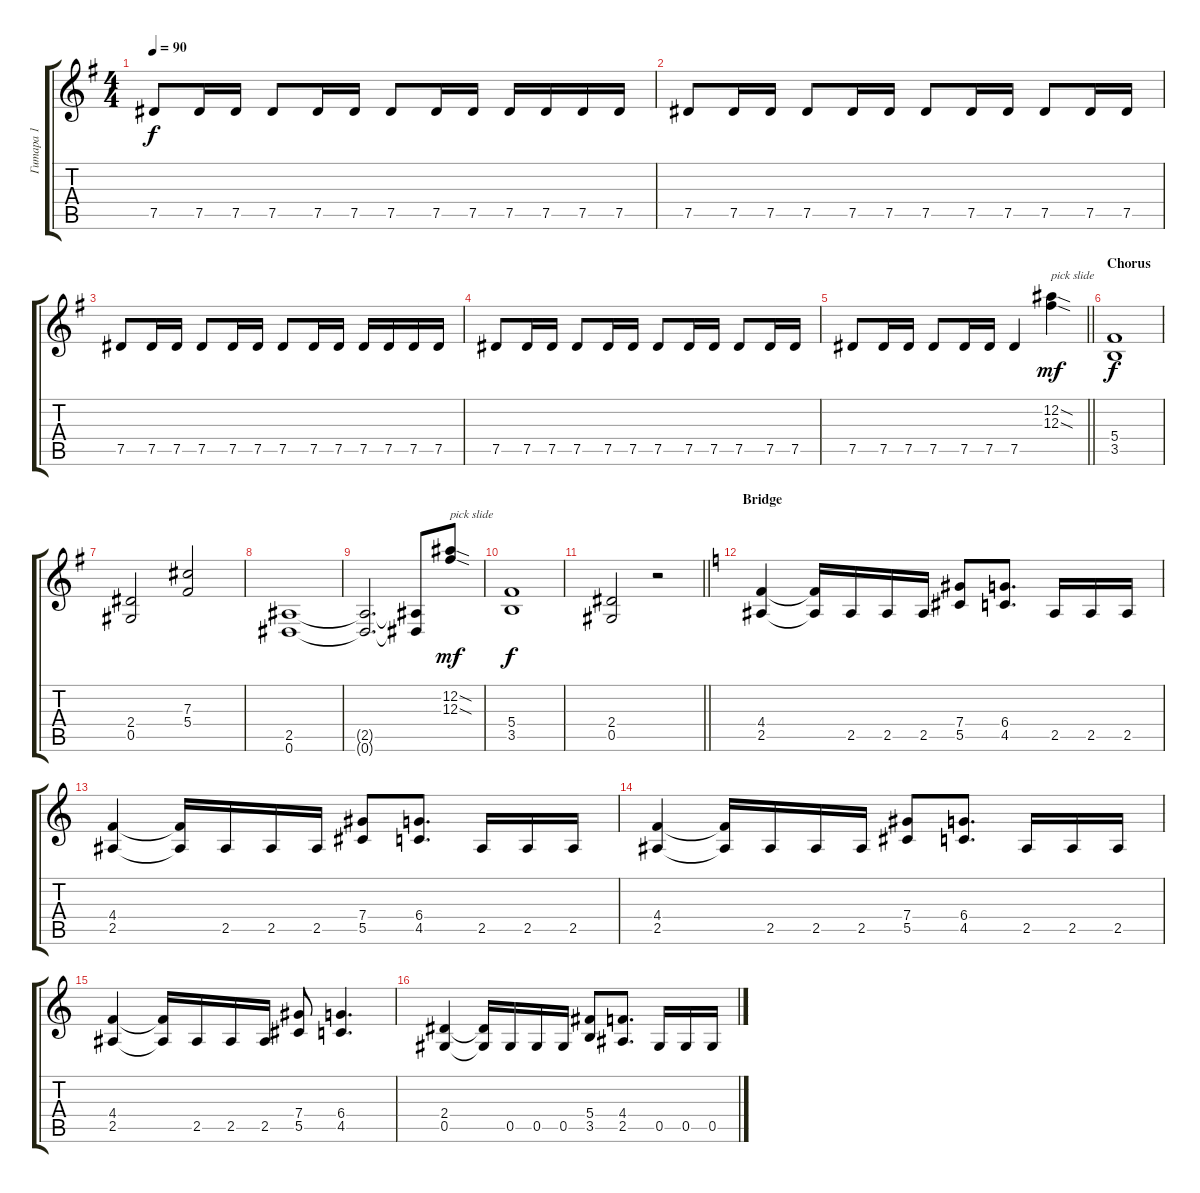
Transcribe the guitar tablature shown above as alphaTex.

\track ("Гитара 1" "Гитара 1") {instrument distortionguitar}
\staff {score tabs}
\tuning (Eb4 Bb3 Gb3 Db3 Ab2 Eb2) {hide}
\ts (4 4)
\tempo 90
\clef g2
\ks eminor
7.5.8{dy f} 7.5.16 7.5.16 7.5.8 7.5.16 7.5.16 7.5.8 7.5.16 7.5.16 7.5.16 7.5.16 7.5.16 7.5.16 |
7.5.8 7.5.16 7.5.16 7.5.8 7.5.16 7.5.16 7.5.8 7.5.16 7.5.16 7.5.8 7.5.16 7.5.16 |
7.5.8 7.5.16 7.5.16 7.5.8 7.5.16 7.5.16 7.5.8 7.5.16 7.5.16 7.5.16 7.5.16 7.5.16 7.5.16 |
7.5.8 7.5.16 7.5.16 7.5.8 7.5.16 7.5.16 7.5.8 7.5.16 7.5.16 7.5.8 7.5.16 7.5.16 |
\barLineRight lightlight
7.5.8 7.5.16 7.5.16 7.5.8 7.5.16 7.5.16 7.5.4 (12.2{sod} 12.3{sod}).4{txt "pick slide" dy mf} |
\section ("" "Chorus")
(5.4 3.5).1{dy f volume 13} |
(2.4 0.5).2 (7.3 5.4).2 |
(2.5 0.6).1 |
(2.5{t} 0.6{t}).2{d} (2.5{t} 0.6{t}).8 (12.2{sod} 12.3{sod}).8{txt "pick slide" dy mf} |
(5.4 3.5).1{dy f volume 13} |
\barLineRight lightlight
(2.4 0.5).2 r.2 |
\section ("" "Bridge")
\ks c
(4.4 2.5).4 (4.4{t} 2.5{t}).16 2.5.16 2.5.16 2.5.16 (7.4 5.5).8 (6.4 4.5).8{d} 2.5.16 2.5.16 2.5.16 |
(4.4 2.5).4 (4.4{t} 2.5{t}).16 2.5.16 2.5.16 2.5.16 (7.4 5.5).8 (6.4 4.5).8{d} 2.5.16 2.5.16 2.5.16 |
(4.4 2.5).4 (4.4{t} 2.5{t}).16 2.5.16 2.5.16 2.5.16 (7.4 5.5).8 (6.4 4.5).8{d} 2.5.16 2.5.16 2.5.16 |
(4.4 2.5).4 (4.4{t} 2.5{t}).16 2.5.16 2.5.16 2.5.16 (7.4 5.5).8 (6.4 4.5).4{d} |
(2.4 0.5).4 (2.4{t} 0.5{t}).16 0.5.16 0.5.16 0.5.16 (5.4 3.5).8 (4.4 2.5).8{d} 0.5.16 0.5.16 0.5.16
